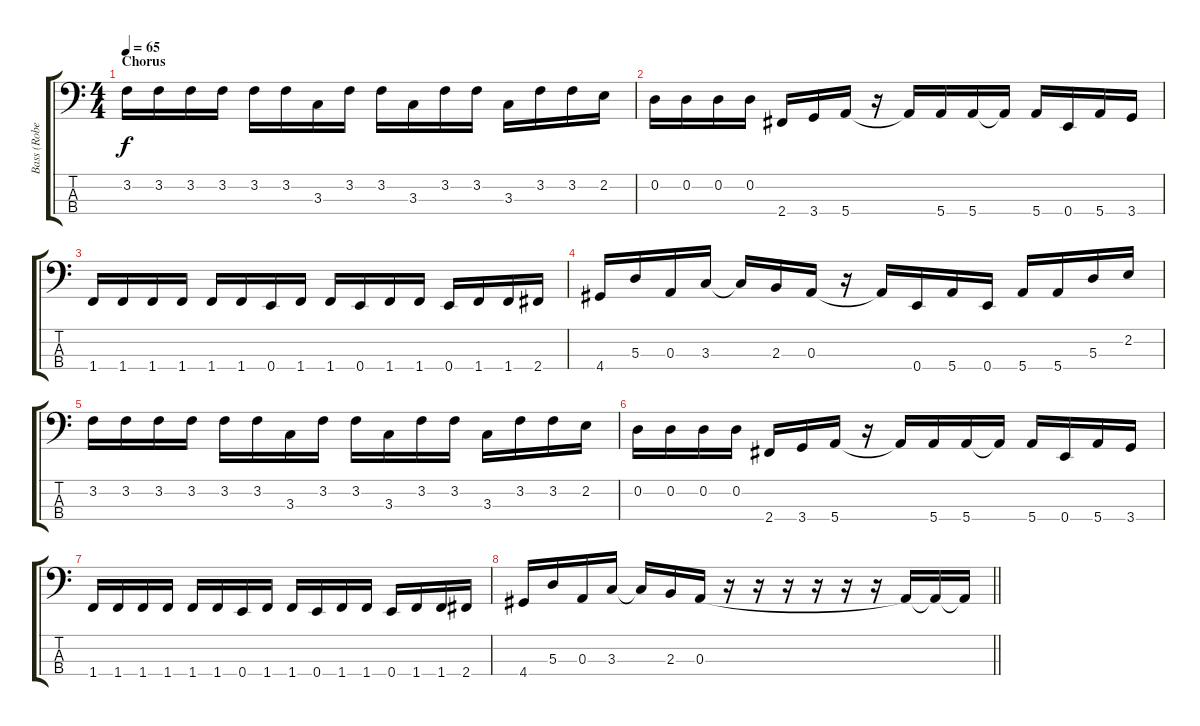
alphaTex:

\track ("Bass (Robert DeLeo)" "Bass (Robe") {instrument electricbassfinger}
\staff {score tabs}
\tuning (G2 D2 A1 E1) {hide}
\ts (4 4)
\section ("" "Chorus")
\tempo 65
\clef f4
\ks c
3.2.16{dy f} 3.2.16 3.2.16 3.2.16 3.2.16 3.2.16 3.3.16 3.2.16 3.2.16 3.3.16 3.2.16 3.2.16 3.3.16 3.2.16 3.2.16 2.2.16 |
0.2.16 0.2.16 0.2.16 0.2.16 2.4.16 3.4.16 5.4.16 r.16 5.4{t}.16 5.4.16 5.4.16 5.4{t}.16 5.4.16 0.4.16 5.4.16 3.4.16 |
1.4.16 1.4.16 1.4.16 1.4.16 1.4.16 1.4.16 0.4.16 1.4.16 1.4.16 0.4.16 1.4.16 1.4.16 0.4.16 1.4.16 1.4.16 2.4.16 |
4.4.16 5.3.16 0.3.16 3.3.16 3.3{t}.16 2.3.16 0.3.16 r.16 0.3{t}.16 0.4.16 5.4.16 0.4.16 5.4.16 5.4.16 5.3.16 2.2.16 |
3.2.16 3.2.16 3.2.16 3.2.16 3.2.16 3.2.16 3.3.16 3.2.16 3.2.16 3.3.16 3.2.16 3.2.16 3.3.16 3.2.16 3.2.16 2.2.16 |
0.2.16 0.2.16 0.2.16 0.2.16 2.4.16 3.4.16 5.4.16 r.16 5.4{t}.16 5.4.16 5.4.16 5.4{t}.16 5.4.16 0.4.16 5.4.16 3.4.16 |
1.4.16 1.4.16 1.4.16 1.4.16 1.4.16 1.4.16 0.4.16 1.4.16 1.4.16 0.4.16 1.4.16 1.4.16 0.4.16 1.4.16 1.4.16 2.4.16 |
\barLineRight lightlight
4.4.16 5.3.16 0.3.16 3.3.16 3.3{t}.16 2.3.16 0.3.16 r.16 r.16 r.16 r.16 r.16 r.16 0.3{t}.16 0.3{t}.16 0.3{t}.16
